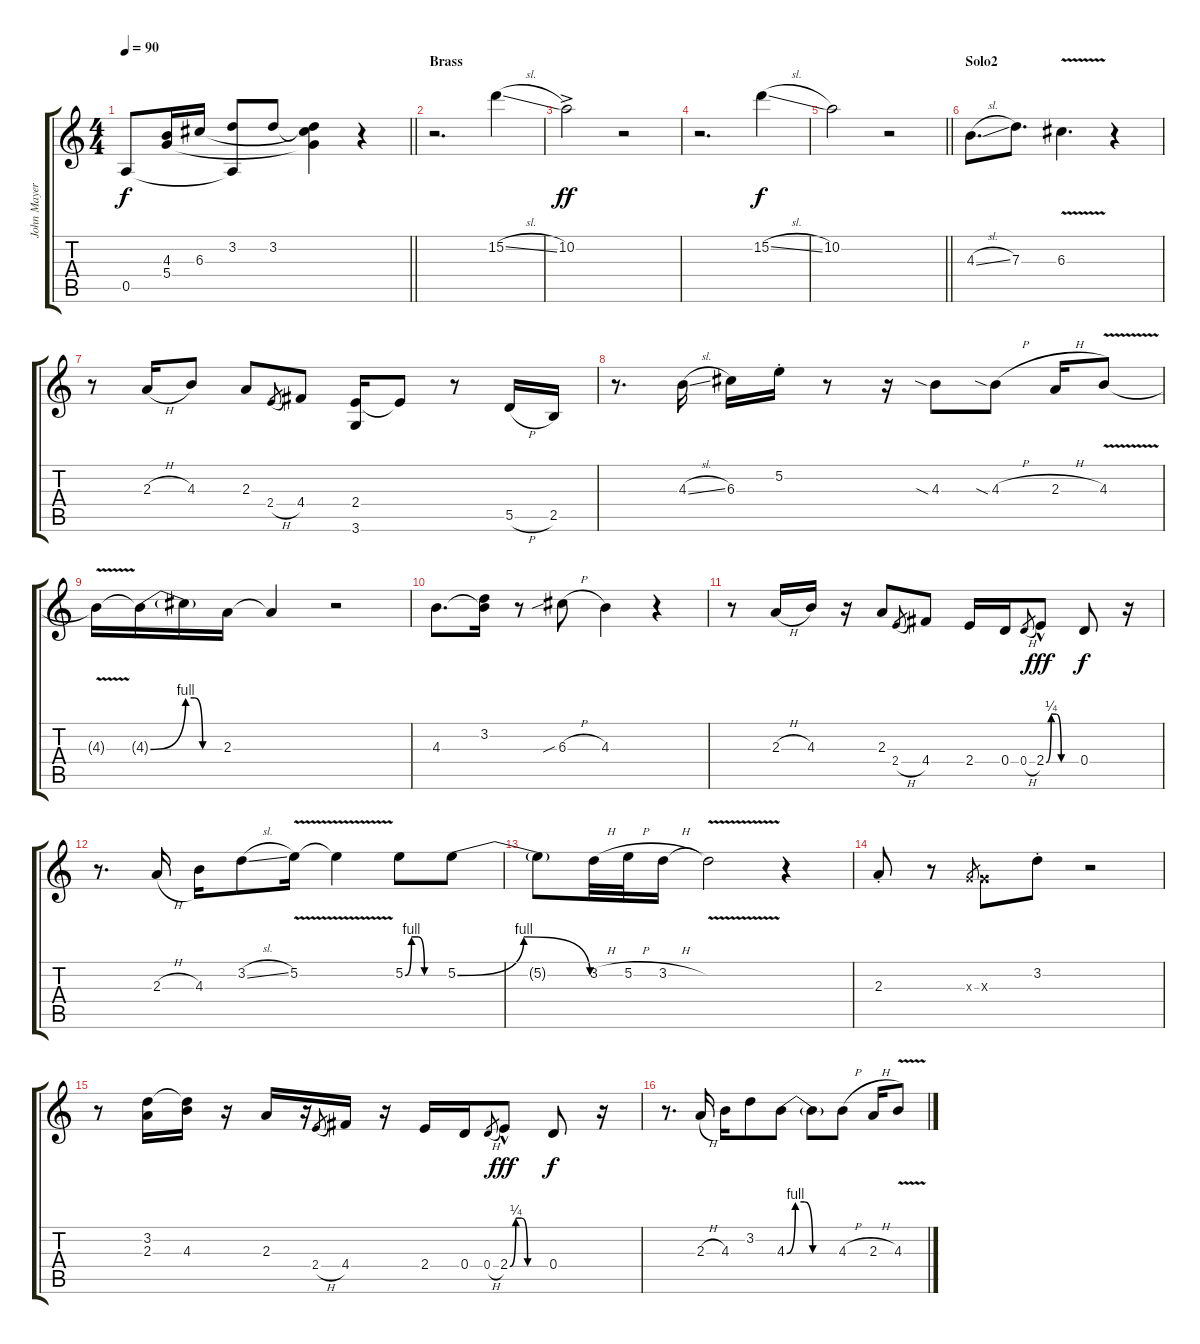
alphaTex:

\track ("John Mayer" "John Mayer") {instrument electricguitarjazz}
\staff {score tabs}
\tuning (E4 B3 G3 D3 A2 E2) {hide}
\ts (4 4)
\tempo 90
\clef g2
\barLineRight lightlight
\ks c
0.5.8{dy f} (4.3{t} 5.4).16 6.3.16 (3.2{t} 0.5{t}).8 3.2.8 (3.2{t} 6.3{t} 5.4{t}).4 r.4 |
\section ("" "Brass")
r.2{d} 15.2{sl}.4 |
10.2{ac}.2{dy ff} r.2 |
r.2{d} 15.2{sl}.4{dy f} |
\barLineRight lightlight
10.2.2 r.2 |
\section ("" "Solo2")
4.3{sl}.8{d} 7.3.8{d} 6.3{v}.4{d} r.4 |
r.8 2.3{h}.16 4.3.8 2.3.8 2.4{h}.8{gr} 4.4.8 (2.4 3.6).16 2.4{t}.8 r.8 5.5{h}.16 2.5.16 |
r.8{d} 4.3{sl}.16 6.3.16 5.2{st}.16 r.8 r.16 4.3{sia}.8 4.3{sia h}.8 2.3{h}.16 4.3{v}.8 |
4.3{t}.16 4.3{be (bend 0 0 60 4) t}.16 4.3{be (custom 0 4 15 4 30 0 60 0) t}.16 2.3.16 2.3{t}.4 r.2 |
4.3.8{d} (3.2 4.3{t}).16 r.8 6.3{sib h}.8 4.3.4 r.4 |
r.8 2.3{h}.16 4.3.16 r.16 2.3.8 2.4{h}.8{gr} 4.4.8 2.4.16 0.4.16 0.4{h}.8{gr} 2.4{be (custom 0 0 10 1 20 1 30 0 60 0) hac}.8{dy fff} 0.4.8{dy f} r.16 |
r.8{d} 2.3{h}.16 4.3.16 3.2{sl}.8 5.2{v}.16 5.2{t}.4 5.2{be (custom 0 0 10 4 20 4 30 0 60 0)}.8 5.2{be (bendrelease 0 0 15 4 50 4 60 0)}.8 |
5.2{t}.8 3.2{h}.32 5.2{h}.32 3.2{h}.16 3.2{v t}.2 r.4 |
2.3{st}.8 r.8 0.3{x}.8{gr} 0.3{x}.8 3.2{st}.8 r.2 |
r.8 (3.2 2.3).16 (3.2{t} 4.3).16 r.16 2.3.16 r.16 2.4{h}.8{gr} 4.4.16 r.16 2.4.16 0.4.16 0.4{h}.8{gr} 2.4{be (custom 0 0 10 1 20 1 30 0 60 0) hac}.8{dy fff} 0.4.8{dy f} r.16 |
r.8{d} 2.3{h}.16 4.3.16 3.2.8 4.3{be (custom 0 0 10 4 20 4 30 0 60 0)}.8 4.3{t}.8 4.3{h}.8 2.3{h}.16 4.3{v h}.8
